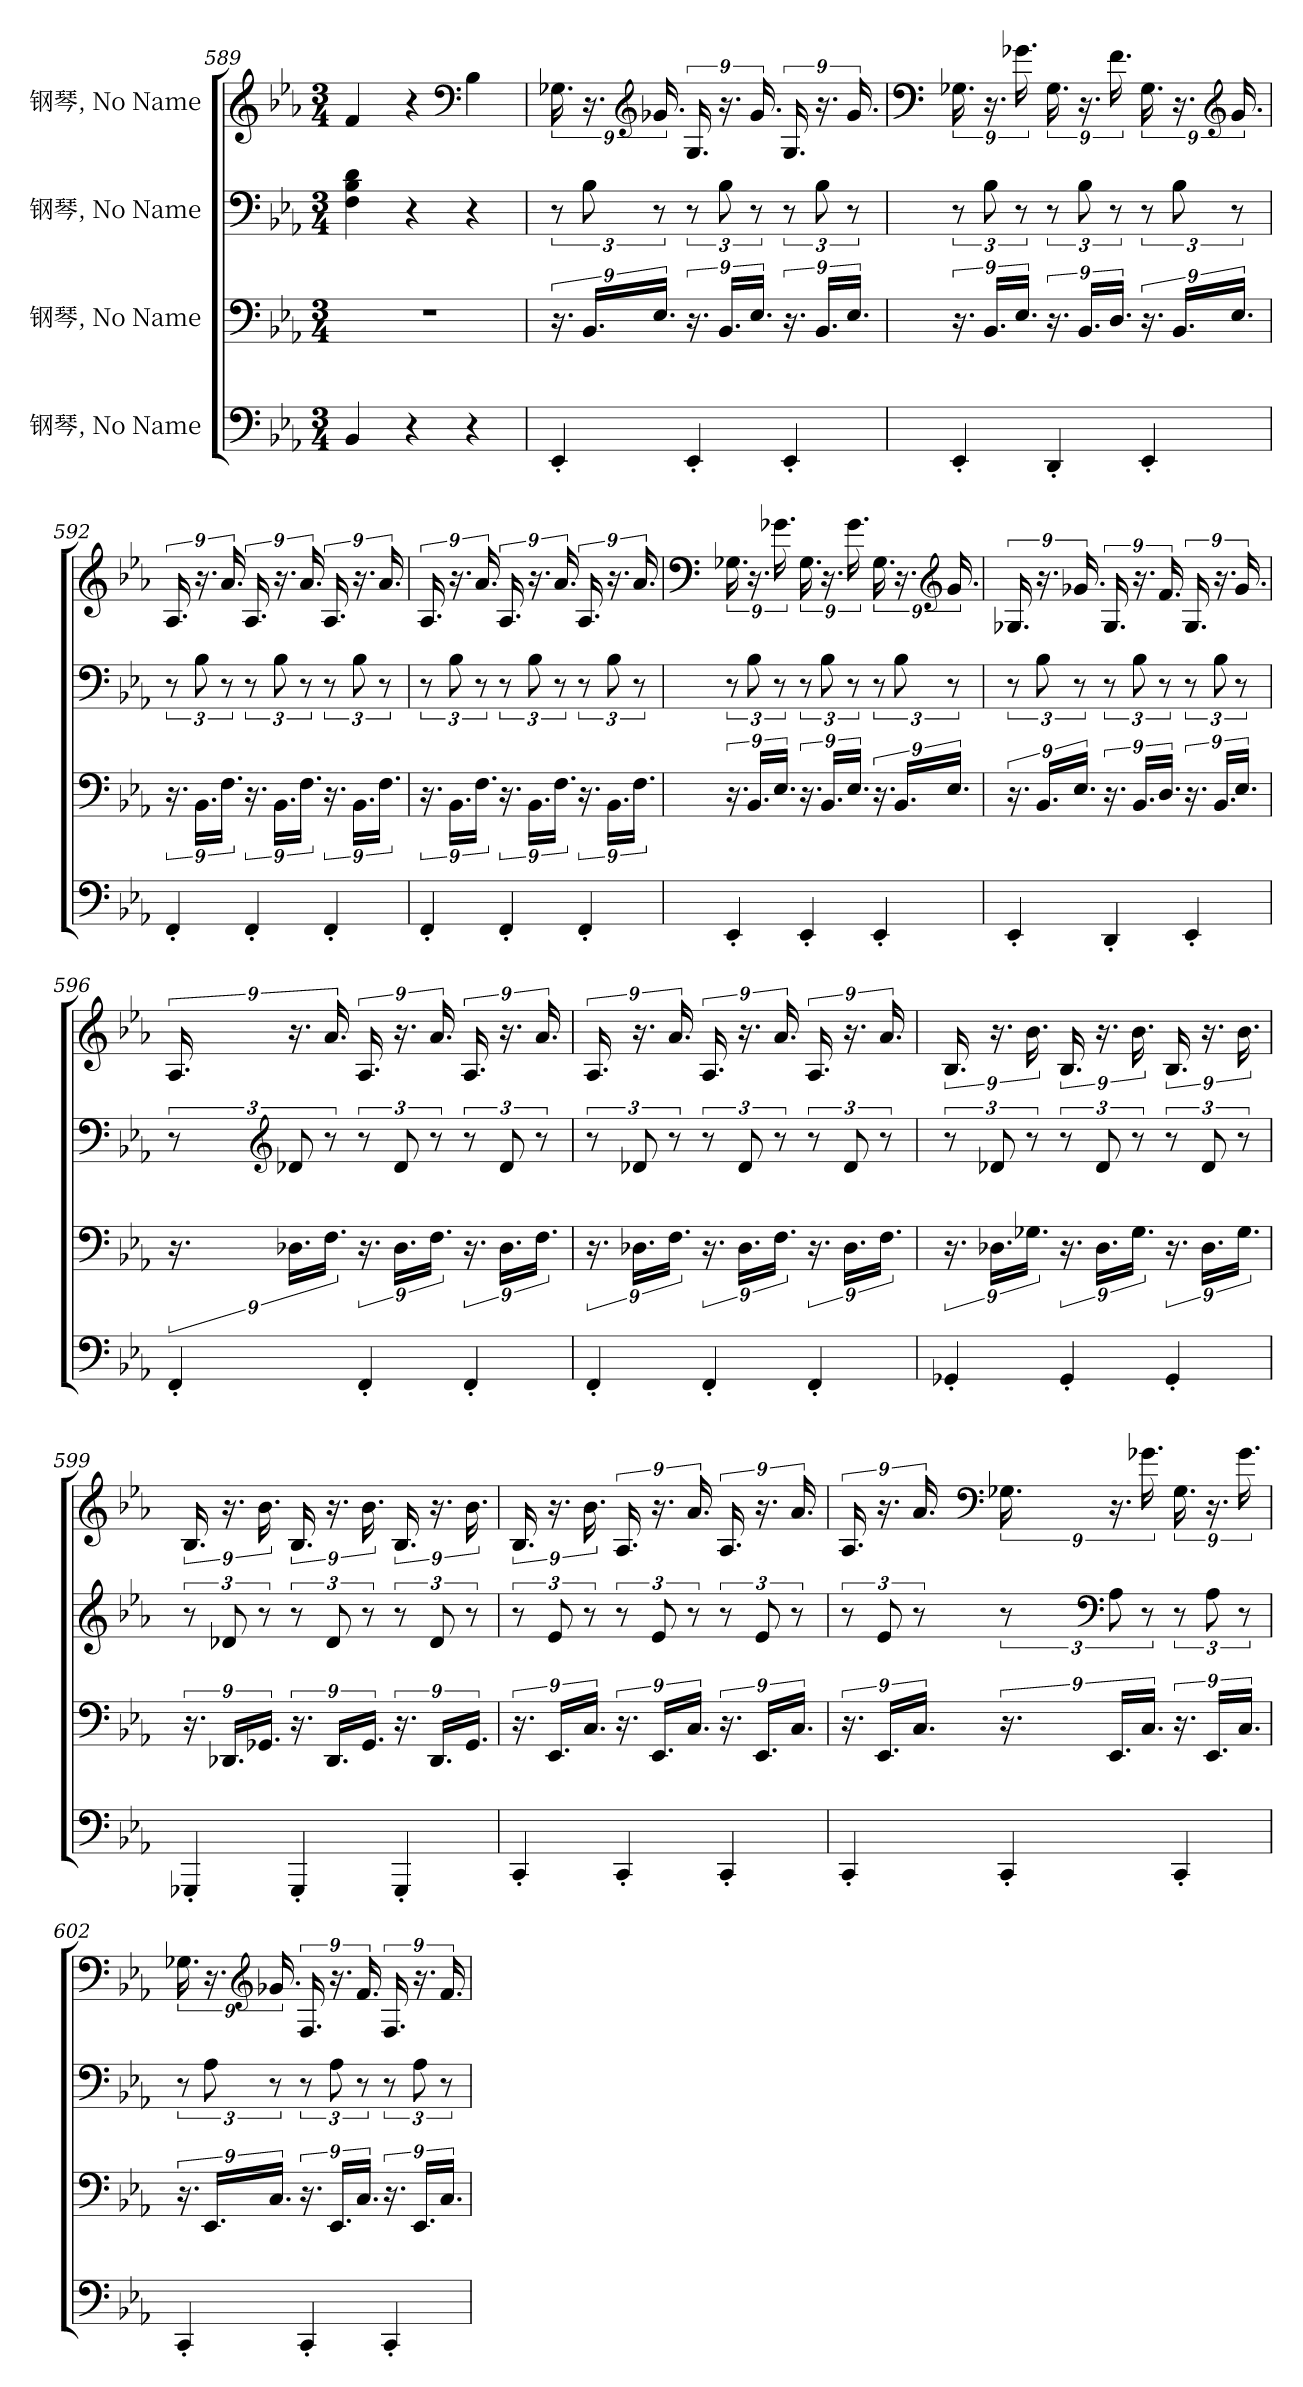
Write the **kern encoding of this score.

**kern	**kern	**kern	**kern
*part4	*part3	*part2	*part1
*staff4	*staff3	*staff2	*staff1
*I"钢琴, No Name	*I"钢琴, No Name	*I"钢琴, No Name	*I"钢琴, No Name
!!LO:LB:g=z
*clefF4	*clefF4	*clefF4	*clefG2
*k[b-e-a-]	*k[b-e-a-]	*k[b-e-a-]	*k[b-e-a-]
*M3/4	*M3/4	*M3/4	*M3/4
*MM185	*MM185	*MM185	*MM185
=589	=589	=589	=589
4BB-/	2.r	4F\ 4B-\ 4d\	4f/
*	*	*	*MM194
4r	.	4r	4r
*	*	*	*clefF4
*	*	*	*MM189
4r	.	4r	4B-\
=590	=590	=590	=590
*	*	*	*MM203
4EE-'/	18.r	12r	18.G-X\
.	18.BB-/LL	12B-\	18.r
*	*	*	*clefG2
.	18.E-/JJ	12r	18.g-X/
4EE-'/	18.r	12r	18.G-/
.	18.BB-/LL	12B-\	18.r
.	18.E-/JJ	12r	18.g-/
4EE-'/	18.r	12r	18.G-/
.	18.BB-/LL	12B-\	18.r
.	18.E-/JJ	12r	18.g-/
=591	=591	=591	=591
*	*	*	*clefF4
4EE-'/	18.r	12r	18.G-X\
.	18.BB-/LL	12B-\	18.r
.	18.E-/JJ	12r	18.g-X\
4DD'/	18.r	12r	18.G-\
.	18.BB-/LL	12B-\	18.r
.	18.D/JJ	12r	18.f\
4EE-'/	18.r	12r	18.G-\
.	18.BB-/LL	12B-\	18.r
*	*	*	*clefG2
.	18.E-/JJ	12r	18.g-/
!!LO:PB:g=z
=592	=592	=592	=592
4FF'/	18.r	12r	18.A-/
.	18.BB-\LL	12B-\	18.r
.	18.F\JJ	12r	18.a-/
4FF'/	18.r	12r	18.A-/
.	18.BB-\LL	12B-\	18.r
.	18.F\JJ	12r	18.a-/
4FF'/	18.r	12r	18.A-/
.	18.BB-\LL	12B-\	18.r
.	18.F\JJ	12r	18.a-/
=593	=593	=593	=593
4FF'/	18.r	12r	18.A-/
.	18.BB-\LL	12B-\	18.r
.	18.F\JJ	12r	18.a-/
4FF'/	18.r	12r	18.A-/
.	18.BB-\LL	12B-\	18.r
.	18.F\JJ	12r	18.a-/
4FF'/	18.r	12r	18.A-/
.	18.BB-\LL	12B-\	18.r
.	18.F\JJ	12r	18.a-/
!!LO:LB:g=z
=594	=594	=594	=594
*	*	*	*clefF4
4EE-'/	18.r	12r	18.G-X\
.	18.BB-/LL	12B-\	18.r
.	18.E-/JJ	12r	18.g-X\
4EE-'/	18.r	12r	18.G-\
.	18.BB-/LL	12B-\	18.r
.	18.E-/JJ	12r	18.g-\
4EE-'/	18.r	12r	18.G-\
.	18.BB-/LL	12B-\	18.r
*	*	*	*clefG2
.	18.E-/JJ	12r	18.g-/
=595	=595	=595	=595
4EE-'/	18.r	12r	18.G-X/
.	18.BB-/LL	12B-\	18.r
.	18.E-/JJ	12r	18.g-X/
4DD'/	18.r	12r	18.G-/
.	18.BB-/LL	12B-\	18.r
.	18.D/JJ	12r	18.f/
4EE-'/	18.r	12r	18.G-/
.	18.BB-/LL	12B-\	18.r
.	18.E-/JJ	12r	18.g-/
!!LO:LB:g=z
=596	=596	=596	=596
4FF'/	18.r	12r	18.A-/
*	*	*clefG2	*
.	18.D-X\LL	12d-X/	18.r
.	18.F\JJ	12r	18.a-/
4FF'/	18.r	12r	18.A-/
.	18.D-\LL	12d-/	18.r
.	18.F\JJ	12r	18.a-/
4FF'/	18.r	12r	18.A-/
.	18.D-\LL	12d-/	18.r
.	18.F\JJ	12r	18.a-/
=597	=597	=597	=597
4FF'/	18.r	12r	18.A-/
.	18.D-X\LL	12d-X/	18.r
.	18.F\JJ	12r	18.a-/
4FF'/	18.r	12r	18.A-/
.	18.D-\LL	12d-/	18.r
.	18.F\JJ	12r	18.a-/
4FF'/	18.r	12r	18.A-/
.	18.D-\LL	12d-/	18.r
.	18.F\JJ	12r	18.a-/
!!LO:PB:g=z
=598	=598	=598	=598
4GG-X'/	18.r	12r	18.B-/
.	18.D-X\LL	12d-X/	18.r
.	18.G-X\JJ	12r	18.b-\
4GG-'/	18.r	12r	18.B-/
.	18.D-\LL	12d-/	18.r
.	18.G-\JJ	12r	18.b-\
4GG-'/	18.r	12r	18.B-/
.	18.D-\LL	12d-/	18.r
.	18.G-\JJ	12r	18.b-\
=599	=599	=599	=599
4GGG-X'/	18.r	12r	18.B-/
.	18.DD-X/LL	12d-X/	18.r
.	18.GG-X/JJ	12r	18.b-\
4GGG-'/	18.r	12r	18.B-/
.	18.DD-/LL	12d-/	18.r
.	18.GG-/JJ	12r	18.b-\
4GGG-'/	18.r	12r	18.B-/
.	18.DD-/LL	12d-/	18.r
.	18.GG-/JJ	12r	18.b-\
!!LO:LB:g=z
=600	=600	=600	=600
4CC'/	18.r	12r	18.B-/
.	18.EE-/LL	12e-/	18.r
.	18.C/JJ	12r	18.b-\
4CC'/	18.r	12r	18.A-/
.	18.EE-/LL	12e-/	18.r
.	18.C/JJ	12r	18.a-/
4CC'/	18.r	12r	18.A-/
.	18.EE-/LL	12e-/	18.r
.	18.C/JJ	12r	18.a-/
=601	=601	=601	=601
4CC'/	18.r	12r	18.A-/
.	18.EE-/LL	12e-/	18.r
.	18.C/JJ	12r	18.a-/
*	*	*	*clefF4
4CC'/	18.r	12r	18.G-X\
*	*	*clefF4	*
.	18.EE-/LL	12A-\	18.r
.	18.C/JJ	12r	18.g-X\
4CC'/	18.r	12r	18.G-\
.	18.EE-/LL	12A-\	18.r
.	18.C/JJ	12r	18.g-\
!!LO:LB:g=z
=602	=602	=602	=602
4CC'/	18.r	12r	18.G-X\
.	18.EE-/LL	12A-\	18.r
*	*	*	*clefG2
.	18.C/JJ	12r	18.g-X/
4CC'/	18.r	12r	18.F/
.	18.EE-/LL	12A-\	18.r
.	18.C/JJ	12r	18.f/
4CC'/	18.r	12r	18.F/
.	18.EE-/LL	12A-\	18.r
.	18.C/JJ	12r	18.f/
=	=	=	=
*-	*-	*-	*-
